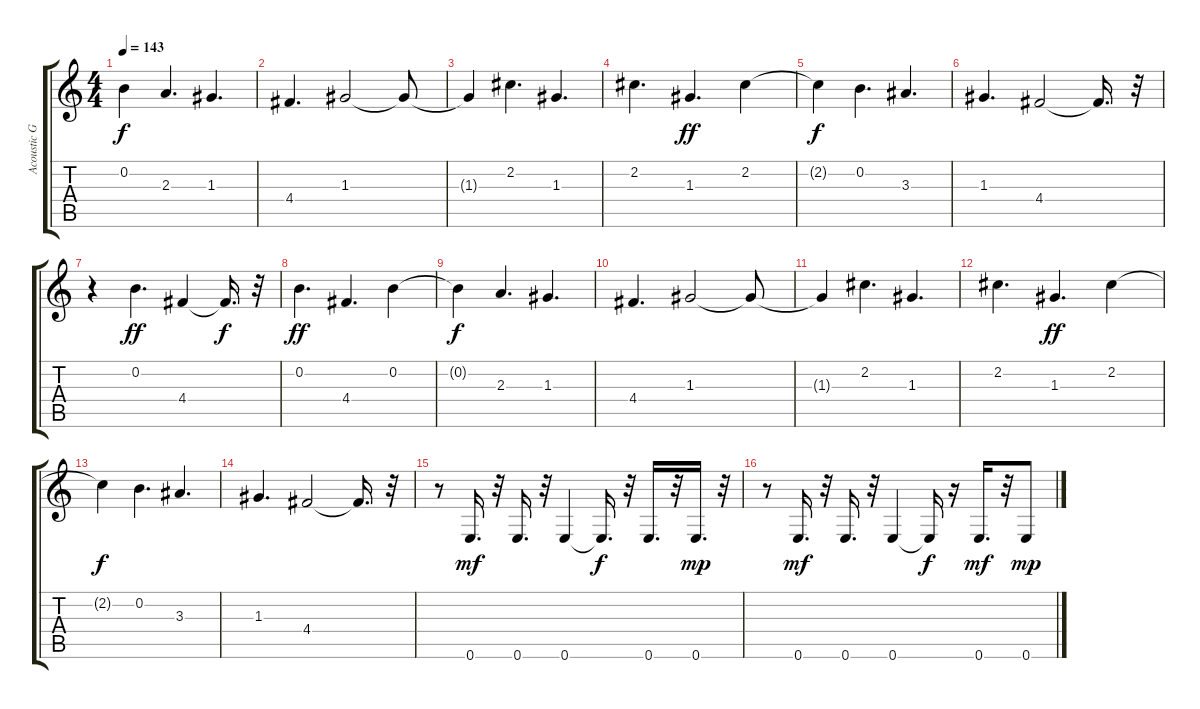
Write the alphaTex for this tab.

\track ("Acoustic Guitar     " "Acoustic G") {instrument acousticguitarsteel}
\staff {score tabs}
\tuning (E4 B3 G3 D3 A2 E2) {hide}
\ts (4 4)
\tempo 143
\clef g2
\ks c
0.2{t}.4{dy f} 2.3.4{d} 1.3.4{d} |
4.4.4{d} 1.3.2 1.3{t}.8 |
1.3{t}.4 2.2.4{d} 1.3.4{d} |
2.2.4{d} 1.3.4{d dy ff} 2.2.4 |
2.2{t}.4{dy f} 0.2.4{d} 3.3.4{d} |
1.3.4{d} 4.4.2 4.4{t}.16{d} r.32 |
r.4 0.2.4{d dy ff} 4.4.4 4.4{t}.16{d dy f} r.32 |
0.2.4{d dy ff} 4.4.4{d} 0.2.4 |
0.2{t}.4{dy f} 2.3.4{d} 1.3.4{d} |
4.4.4{d} 1.3.2 1.3{t}.8 |
1.3{t}.4 2.2.4{d} 1.3.4{d} |
2.2.4{d} 1.3.4{d dy ff} 2.2.4 |
2.2{t}.4{dy f} 0.2.4{d} 3.3.4{d} |
1.3.4{d} 4.4.2 4.4{t}.16{d} r.32 |
r.8 0.6.16{d dy mf} r.32 0.6.16{d} r.32 0.6.4 0.6{t}.16{d dy f} r.32 0.6.16{d} r.32 0.6.16{d dy mp} r.32 |
r.8 0.6.16{d dy mf} r.32 0.6.16{d} r.32 0.6.4 0.6{t}.16{dy f} r.16 0.6.16{d dy mf} r.32 0.6.8{dy mp}
